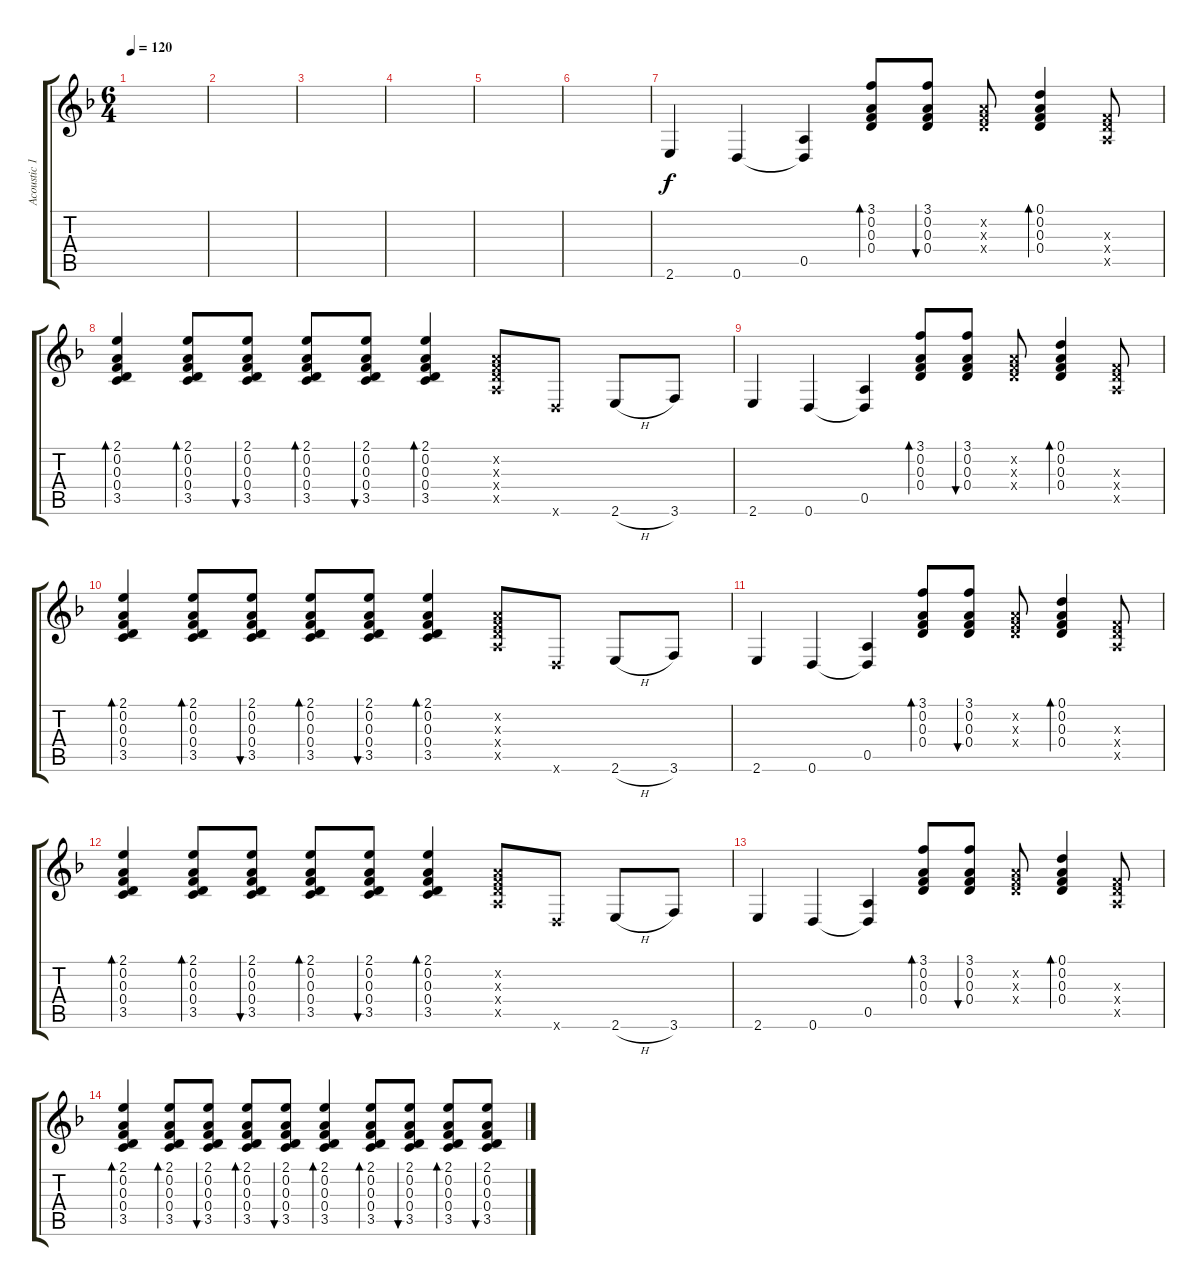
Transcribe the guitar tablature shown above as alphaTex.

\track ("Acoustic 12-string" "Acoustic 1") {instrument acousticguitarsteel}
\staff {score tabs}
\tuning (D4 A3 F3 D3 A2 D2) {hide}
\ts (6 4)
\tempo 120
\clef g2
\ks f
|
|
|
|
|
|
2.6.4{dy f volume 11} 0.6.4 (0.5 0.6{t}).4 (3.1 0.2 0.3 0.4).8{bd 120} (3.1 0.2 0.3 0.4).8{bu 120} (0.2{x} 0.3{x} 0.4{x}).8 (0.1 0.2 0.3 0.4).4{bd 120} (0.3{x} 0.4{x} 0.5{x}).8 |
(2.1 0.2 0.3 0.4 3.5).4{bd 120} (2.1 0.2 0.3 0.4 3.5).8{bd 120} (2.1 0.2 0.3 0.4 3.5).8{bu 120} (2.1 0.2 0.3 0.4 3.5).8{bd 120} (2.1 0.2 0.3 0.4 3.5).8{bu 120} (2.1 0.2 0.3 0.4 3.5).4{bd 120} (0.2{x} 0.3{x} 0.4{x} 0.5{x}).8 0.6{x}.8 2.6{h}.8 3.6.8 |
2.6.4 0.6.4 (0.5 0.6{t}).4 (3.1 0.2 0.3 0.4).8{bd 120} (3.1 0.2 0.3 0.4).8{bu 120} (0.2{x} 0.3{x} 0.4{x}).8 (0.1 0.2 0.3 0.4).4{bd 120} (0.3{x} 0.4{x} 0.5{x}).8 |
(2.1 0.2 0.3 0.4 3.5).4{bd 120} (2.1 0.2 0.3 0.4 3.5).8{bd 120} (2.1 0.2 0.3 0.4 3.5).8{bu 120} (2.1 0.2 0.3 0.4 3.5).8{bd 120} (2.1 0.2 0.3 0.4 3.5).8{bu 120} (2.1 0.2 0.3 0.4 3.5).4{bd 120} (0.2{x} 0.3{x} 0.4{x} 0.5{x}).8 0.6{x}.8 2.6{h}.8 3.6.8 |
2.6.4 0.6.4 (0.5 0.6{t}).4 (3.1 0.2 0.3 0.4).8{bd 120} (3.1 0.2 0.3 0.4).8{bu 120} (0.2{x} 0.3{x} 0.4{x}).8 (0.1 0.2 0.3 0.4).4{bd 120} (0.3{x} 0.4{x} 0.5{x}).8 |
(2.1 0.2 0.3 0.4 3.5).4{bd 120} (2.1 0.2 0.3 0.4 3.5).8{bd 120} (2.1 0.2 0.3 0.4 3.5).8{bu 120} (2.1 0.2 0.3 0.4 3.5).8{bd 120} (2.1 0.2 0.3 0.4 3.5).8{bu 120} (2.1 0.2 0.3 0.4 3.5).4{bd 120} (0.2{x} 0.3{x} 0.4{x} 0.5{x}).8 0.6{x}.8 2.6{h}.8 3.6.8 |
2.6.4 0.6.4 (0.5 0.6{t}).4 (3.1 0.2 0.3 0.4).8{bd 120} (3.1 0.2 0.3 0.4).8{bu 120} (0.2{x} 0.3{x} 0.4{x}).8 (0.1 0.2 0.3 0.4).4{bd 120} (0.3{x} 0.4{x} 0.5{x}).8 |
(2.1 0.2 0.3 0.4 3.5).4{bd 120} (2.1 0.2 0.3 0.4 3.5).8{bd 120} (2.1 0.2 0.3 0.4 3.5).8{bu 120} (2.1 0.2 0.3 0.4 3.5).8{bd 120} (2.1 0.2 0.3 0.4 3.5).8{bu 120} (2.1 0.2 0.3 0.4 3.5).4{bd 120} (2.1 0.2 0.3 0.4 3.5).8{bd 120} (2.1 0.2 0.3 0.4 3.5).8{bu 120} (2.1 0.2 0.3 0.4 3.5).8{bd 120} (2.1 0.2 0.3 0.4 3.5).8{bu 120}
